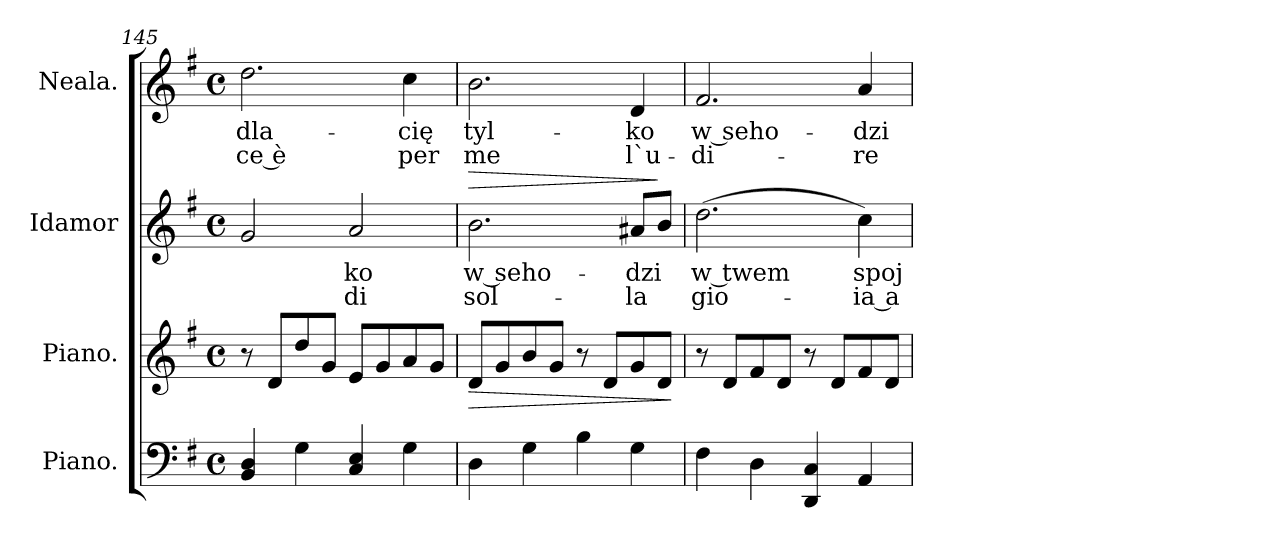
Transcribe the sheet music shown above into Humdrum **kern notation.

**kern	**kern	**dynam	**kern	**text	**text	**dynam	**kern	**text	**text
*part4	*part3	*part3	*part2	*part2	*part2	*part2	*part1	*part1	*part1
*staff4	*staff3	*staff3	*staff2	*staff2	*staff2	*staff2	*staff1	*staff1	*staff1
*I"Piano.	*I"Piano.	*	*I"Idamor	*	*	*	*I"Neala.	*	*
*	*	*	*I'I.	*	*	*	*I'N.	*	*
*clefF4	*clefG2	*	*clefG2	*	*	*	*clefG2	*	*
*k[f#]	*k[f#]	*	*k[f#]	*	*	*	*k[f#]	*	*
*M4/4	*M4/4	*	*M4/4	*	*	*	*M4/4	*	*
*met(c)	*met(c)	*	*met(c)	*	*	*	*met(c)	*	*
=145	=145	=145	=145	=145	=145	=145	=145	=145	=145
4BB/ 4D/	8r	.	2g/	.	.	.	2.dd\	dla-	-ce è
.	8d/L	.	.	.	.	.	.	.	.
4G\	8dd/	.	.	.	.	.	.	.	.
.	8g/J	.	.	.	.	.	.	.	.
4C/ 4E/	8e/L	.	2a/	-ko	-di	.	.	.	.
.	8g/	.	.	.	.	.	.	.	.
4G\	8a/	.	.	.	.	.	4cc\	-cię	per
.	8g/J	.	.	.	.	.	.	.	.
=146	=146	=146	=146	=146	=146	=146	=146	=146	=146
!	!	!LO:HP:b	!	!	!	!LO:HP:a	!	!	!
4D\	8d/L	>	2.b\	w seho-	sol-	>	2.b\	tyl-	me
.	8g/	.	.	.	.	.	.	.	.
4G\	8b/	.	.	.	.	.	.	.	.
.	8g/J	.	.	.	.	.	.	.	.
4B\	8r	.	.	.	.	.	.	.	.
.	8d/L	.	.	.	.	.	.	.	.
4G\	8g/	.	8a#X/L	-dzi	-la	.	4d/	-ko	l`u-
.	8d/J	.	8b/J	.	.	]	.	.	.
.	.	]	.	.	.	.	.	.	.
=147	=147	=147	=147	=147	=147	=147	=147	=147	=147
4F#\	8r	.	(2.dd\	w twem	gio-	.	2.f#/	w seho-	-di-
.	8d/L	.	.	.	.	.	.	.	.
4D\	8f#/	.	.	.	.	.	.	.	.
.	8d/J	.	.	.	.	.	.	.	.
4DD/ 4C/	8r	.	.	.	.	.	.	.	.
.	8d/L	.	.	.	.	.	.	.	.
4AA/	8f#/	.	4cc\)	spoj-	-ia a-	.	4a/	-dzi	-re
.	8d/J	.	.	.	.	.	.	.	.
=	=	=	=	=	=	=	=	=	=
*-	*-	*-	*-	*-	*-	*-	*-	*-	*-
